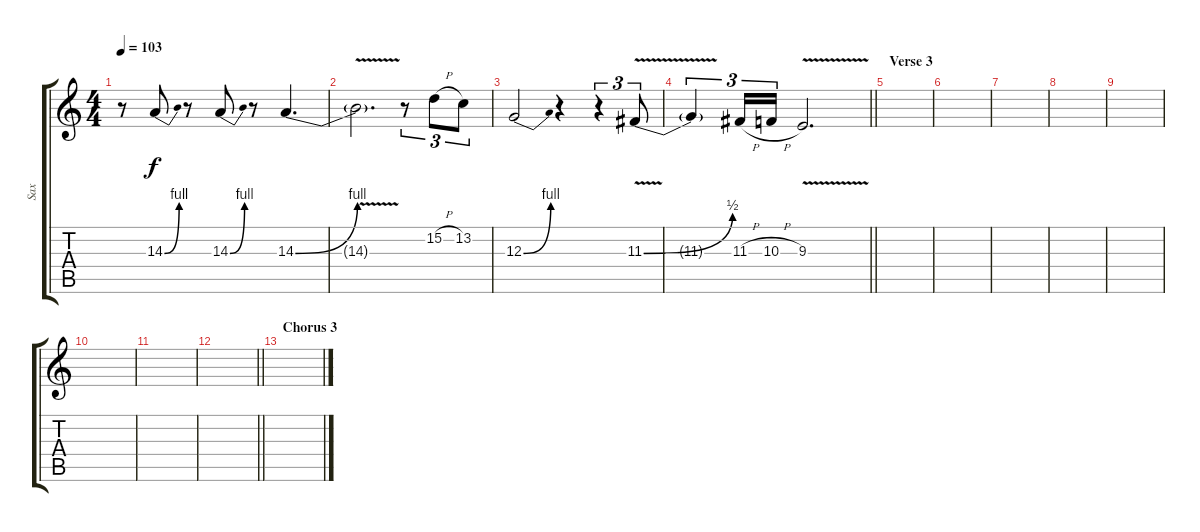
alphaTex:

\track ("Sax" "Sax") {instrument sopranosax}
\staff {score tabs}
\tuning (E4 B3 G3 D3 A2 E2) {hide}
\ts (4 4)
\tempo 103
\clef g2
\ks c
r.8{dy f} 14.3{be (bend 0 0 60 4)}.8 r.8 14.3{be (bend 0 0 60 4)}.8 r.8 14.3{be (bend 0 0 60 4)}.4{d} |
14.3{v t}.2{d} r.8{tu (3 2)} 15.2{h}.8{tu (3 2)} 13.2.8{tu (3 2)} |
12.3{be (bend 0 0 60 4)}.2 r.4 r.4{tu (3 2)} 11.3{be (bend 0 0 60 2) v}.8{tu (3 2)} |
\barLineRight lightlight
11.3{t}.4{tu (3 2)} 11.3{h}.16{tu (3 2)} 10.3{h}.16{tu (3 2)} 9.3{v}.2{d} |
\section ("" "Verse 3")
|
|
|
|
|
|
|
\barLineRight lightlight
|
\section ("" "Chorus 3")
